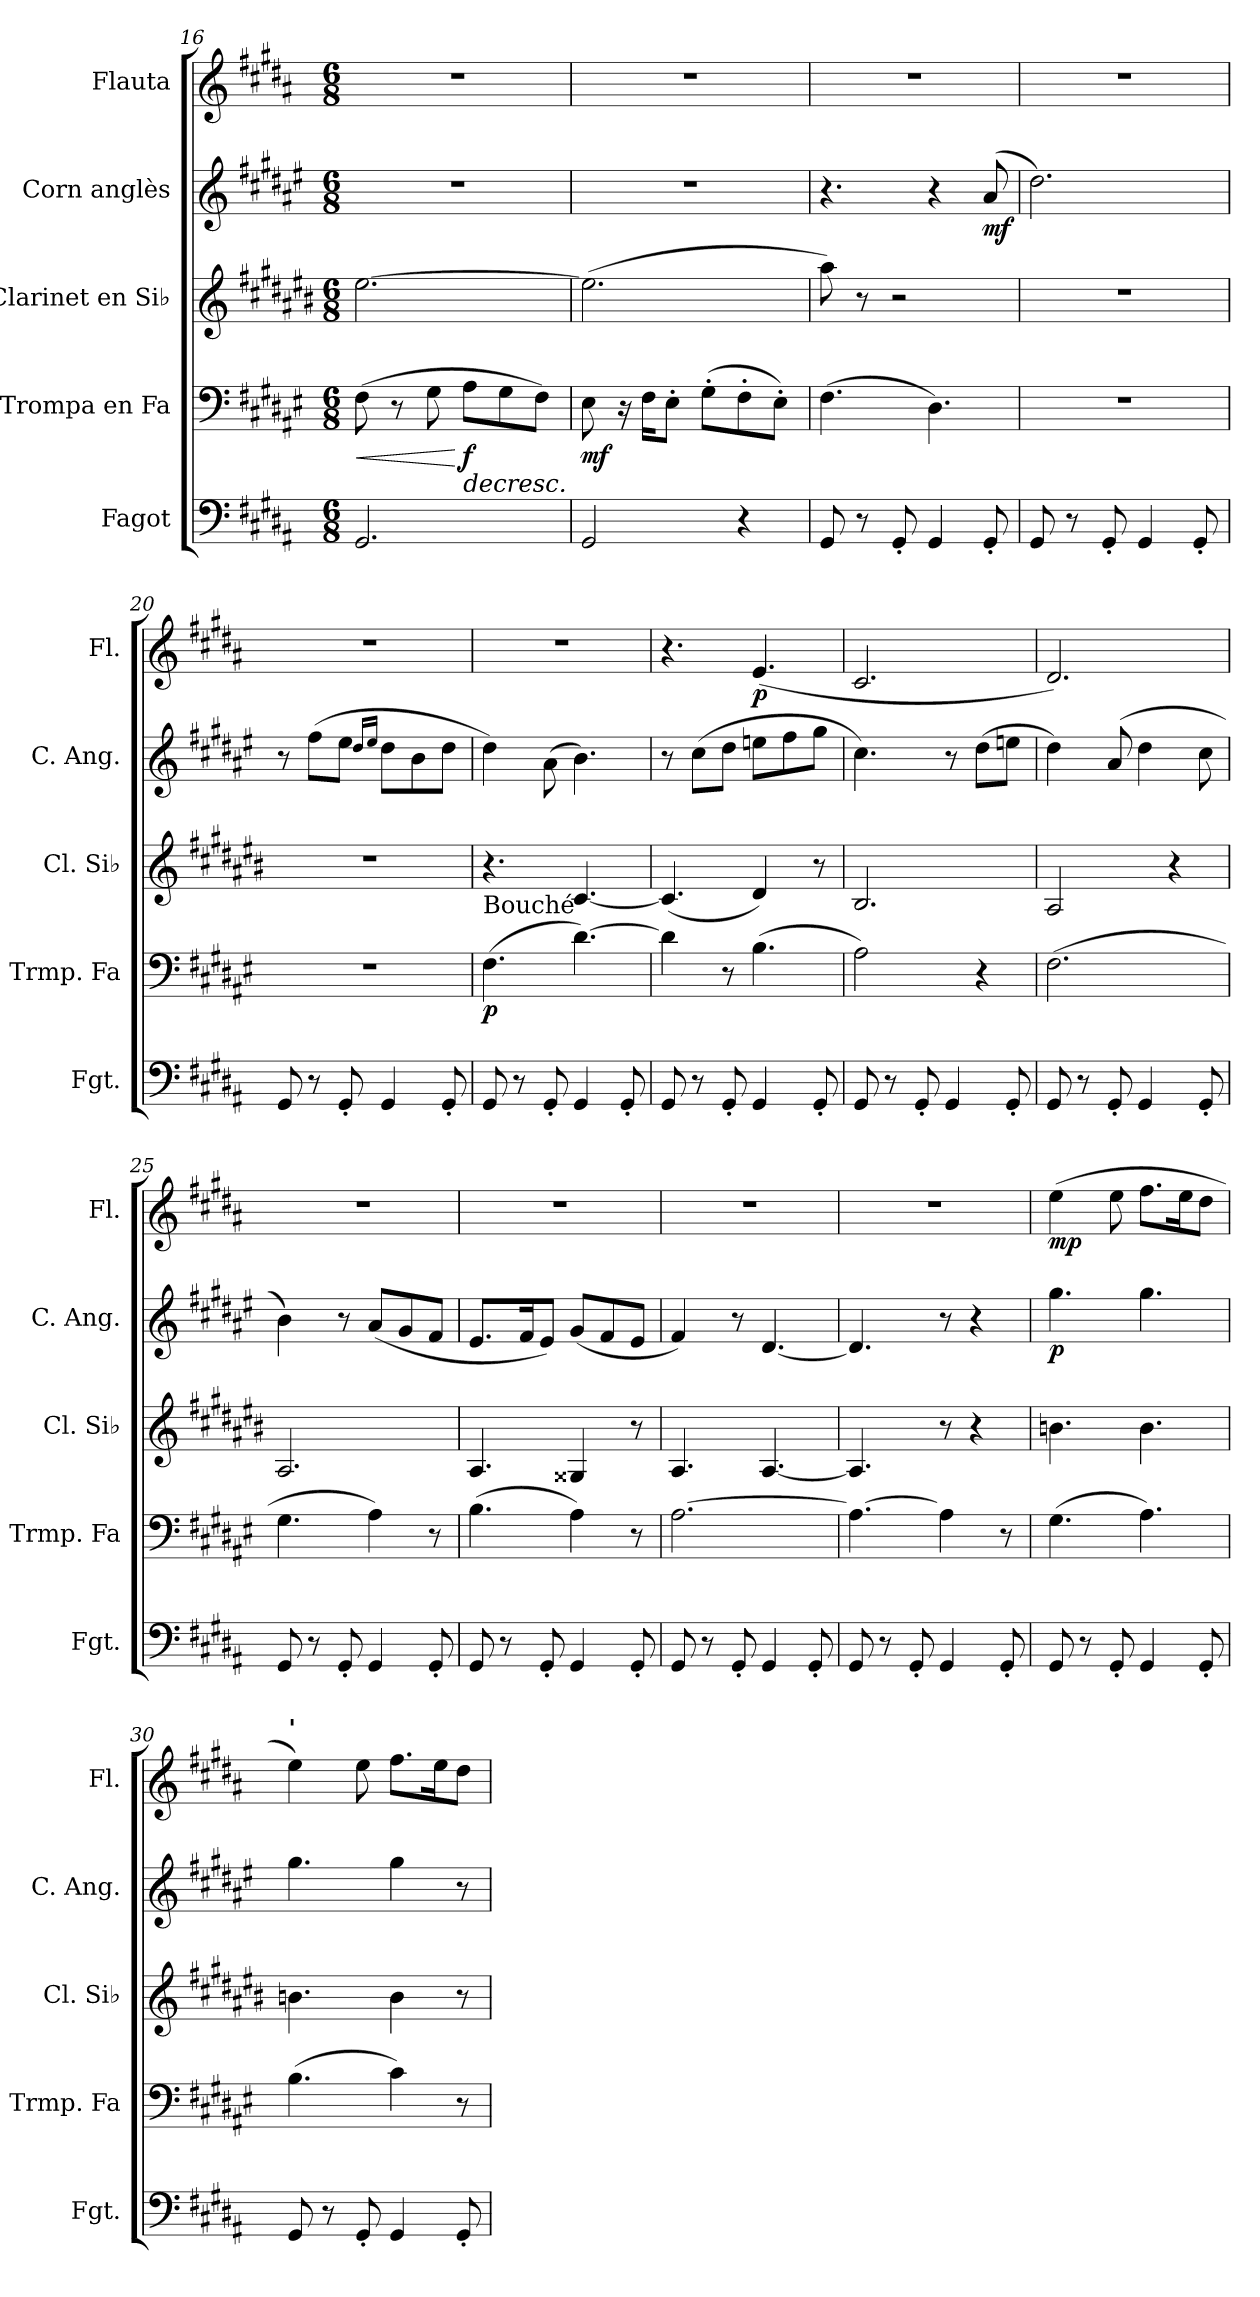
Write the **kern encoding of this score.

**kern	**kern	**dynam	**kern	**kern	**dynam	**kern	**dynam
*part5	*part4	*part4	*part3	*part2	*part2	*part1	*part1
*staff5	*staff4	*staff4	*staff3	*staff2	*staff2	*staff1	*staff1
*I"Fagot	*I"Trompa en Fa	*	*I"Clarinet en Si♭	*I"Corn anglès	*	*I"Flauta	*
*I'Fgt.	*I'Trmp. Fa	*	*I'Cl. Si♭	*I'C. Ang.	*	*I'Fl.	*
!!LO:PB:g=z
*clefF4	*clefF4	*	*clefG2	*clefG2	*	*clefG2	*
*	*ITrd4c7	*	*ITrd1c2	*ITrd4c7	*	*	*
*k[f#c#g#d#a#]	*k[f#c#g#d#a#]	*	*k[f#c#g#d#a#]	*k[f#c#g#d#a#]	*	*k[f#c#g#d#a#]	*
*M6/8	*M6/8	*	*M6/8	*M6/8	*	*M6/8	*
=16	=16	=16	=16	=16	=16	=16	=16
!	!	!LO:HP:b	!	!	!	!	!
2.GG#/	(8BB\	<	[2.dd#\	2.r	.	2.r	.
.	8r	.	.	.	.	.	.
.	8C#\	.	.	.	.	.	.
!	!	!LO:HP:n=1:b	!	!	!	!	!
!	!	!LO:DY:n=1:b	!	!	!	!	!
.	8D#\L	[ > f	.	.	.	.	.
.	8C#\	.	.	.	.	.	.
.	8BB\J)	.	.	.	.	.	.
=17	=17	=17	=17	=17	=17	=17	=17
!	!	!LO:DY:b	!	!	!	!	!
2GG#/	8AA#\	mf	(2.dd#\]	2.r	.	2.r	.
.	16r	]	.	.	.	.	.
.	16BB\KL	.	.	.	.	.	.
.	8AA#'\J	.	.	.	.	.	.
.	(8C#'\L	.	.	.	.	.	.
4r	8BB'\	.	.	.	.	.	.
.	8AA#'\J)	.	.	.	.	.	.
=18	=18	=18	=18	=18	=18	=18	=18
8GG#/	(4.BB\	.	8gg#\)	4.r	.	2.r	.
8r	.	.	8r	.	.	.	.
8GG#'/	.	.	2r	.	.	.	.
4GG#/	4.GG#\)	.	.	4r	.	.	.
!	!	!	!	!	!LO:DY:b	!	!
8GG#'/	.	.	.	(8d#/	mf	.	.
=19	=19	=19	=19	=19	=19	=19	=19
8GG#/	2.r	.	2.r	2.g#\)	.	2.r	.
8r	.	.	.	.	.	.	.
8GG#'/	.	.	.	.	.	.	.
4GG#/	.	.	.	.	.	.	.
8GG#'/	.	.	.	.	.	.	.
=20	=20	=20	=20	=20	=20	=20	=20
8GG#/	2.r	.	2.r	8r	.	2.r	.
8r	.	.	.	(8b\L	.	.	.
8GG#'/	.	.	.	8a#\J	.	.	.
.	.	.	.	16qg#/LL	.	.	.
.	.	.	.	16qa#/JJ	.	.	.
4GG#/	.	.	.	8g#\L	.	.	.
.	.	.	.	8e\	.	.	.
8GG#'/	.	.	.	8g#\J	.	.	.
!!LO:LB:g=z
=21	=21	=21	=21	=21	=21	=21	=21
!	!LO:TX:a:t=Bouché	!	!	!	!	!	!
!	!	!LO:DY:b	!	!	!	!	!
8GG#/	(4.BB\	p	4.r	4g#\)	.	2.r	.
8r	.	.	.	.	.	.	.
8GG#'/	.	.	.	(8d#\	.	.	.
4GG#/	[4.G#\)	.	[4.B/	4.e\)	.	.	.
8GG#'/	.	.	.	.	.	.	.
=22	=22	=22	=22	=22	=22	=22	=22
8GG#/	4G#\]	.	(4.B/]	8r	.	4.r	.
8r	.	.	.	(8f#\L	.	.	.
8GG#'/	8r	.	.	8g#\J	.	.	.
!	!	!	!	!	!	!	!LO:DY:b
4GG#/	(4.E\	.	4c#/)	8an\L	.	(4.e/	p
.	.	.	.	8b\	.	.	.
8GG#'/	.	.	8r	8cc#\J	.	.	.
=23	=23	=23	=23	=23	=23	=23	=23
8GG#/	2D#\)	.	2.A#/	4.f#\)	.	2.c#/	.
8r	.	.	.	.	.	.	.
8GG#'/	.	.	.	.	.	.	.
4GG#/	.	.	.	8r	.	.	.
.	4r	.	.	(8g#\L	.	.	.
8GG#'/	.	.	.	8an\J	.	.	.
=24	=24	=24	=24	=24	=24	=24	=24
8GG#/	(2.BB\	.	2G#/	4g#\)	.	2.d#/)	.
8r	.	.	.	.	.	.	.
8GG#'/	.	.	.	(8d#/	.	.	.
4GG#/	.	.	.	4g#\	.	.	.
.	.	.	4r	.	.	.	.
8GG#'/	.	.	.	8f#\	.	.	.
=25	=25	=25	=25	=25	=25	=25	=25
8GG#/	4.C#\	.	2.G#/	4e\)	.	2.r	.
8r	.	.	.	.	.	.	.
8GG#'/	.	.	.	8r	.	.	.
4GG#/	4D#\)	.	.	(8d#/L	.	.	.
.	.	.	.	8c#/	.	.	.
8GG#'/	8r	.	.	8B/J	.	.	.
!!LO:LB:g=z
=26	=26	=26	=26	=26	=26	=26	=26
8GG#/	(4.E\	.	4.G#/	8.A#/L	.	2.r	.
8r	.	.	.	.	.	.	.
.	.	.	.	16B/K	.	.	.
8GG#'/	.	.	.	8A#/J)	.	.	.
4GG#/	4D#\)	.	4F##X/	(8c#/L	.	.	.
.	.	.	.	8B/	.	.	.
8GG#'/	8r	.	8r	8A#/J	.	.	.
=27	=27	=27	=27	=27	=27	=27	=27
8GG#/	[2.D#\	.	4.G#/	4B/)	.	2.r	.
8r	.	.	.	.	.	.	.
8GG#'/	.	.	.	8r	.	.	.
4GG#/	.	.	[4.G#/	[4.G#/	.	.	.
8GG#'/	.	.	.	.	.	.	.
=28	=28	=28	=28	=28	=28	=28	=28
8GG#/	4.D#\_	.	4.G#/]	4.G#/]	.	2.r	.
8r	.	.	.	.	.	.	.
8GG#'/	.	.	.	.	.	.	.
4GG#/	4D#\]	.	8r	8r	.	.	.
.	.	.	4r	4r	.	.	.
8GG#'/	8r	.	.	.	.	.	.
=29	=29	=29	=29	=29	=29	=29	=29
!	!	!	!	!	!LO:DY:b	!	!LO:DY:b
8GG#/	(4.C#\	.	4.an\	4.cc#\	p	(4ee\	mp
8r	.	.	.	.	.	.	.
8GG#'/	.	.	.	.	.	8ee\	.
4GG#/	4.D#\)	.	4.a\	4.cc#\	.	8.ff#\L	.
.	.	.	.	.	.	16ee\K	.
8GG#'/	.	.	.	.	.	8dd#\J	.
=30	=30	=30	=30	=30	=30	=30	=30
!	!	!	!	!	!	!LO:TX:a:B:t='	!
8GG#/	(4.E\	.	4.an\	4.cc#\	.	4ee\)	.
8r	.	.	.	.	.	.	.
8GG#'/	.	.	.	.	.	8ee\	.
4GG#/	4F#\)	.	4a\	4cc#\	.	8.ff#\L	.
.	.	.	.	.	.	16ee\K	.
8GG#'/	8r	.	8r	8r	.	8dd#\J	.
=	=	=	=	=	=	=	=
*-	*-	*-	*-	*-	*-	*-	*-
